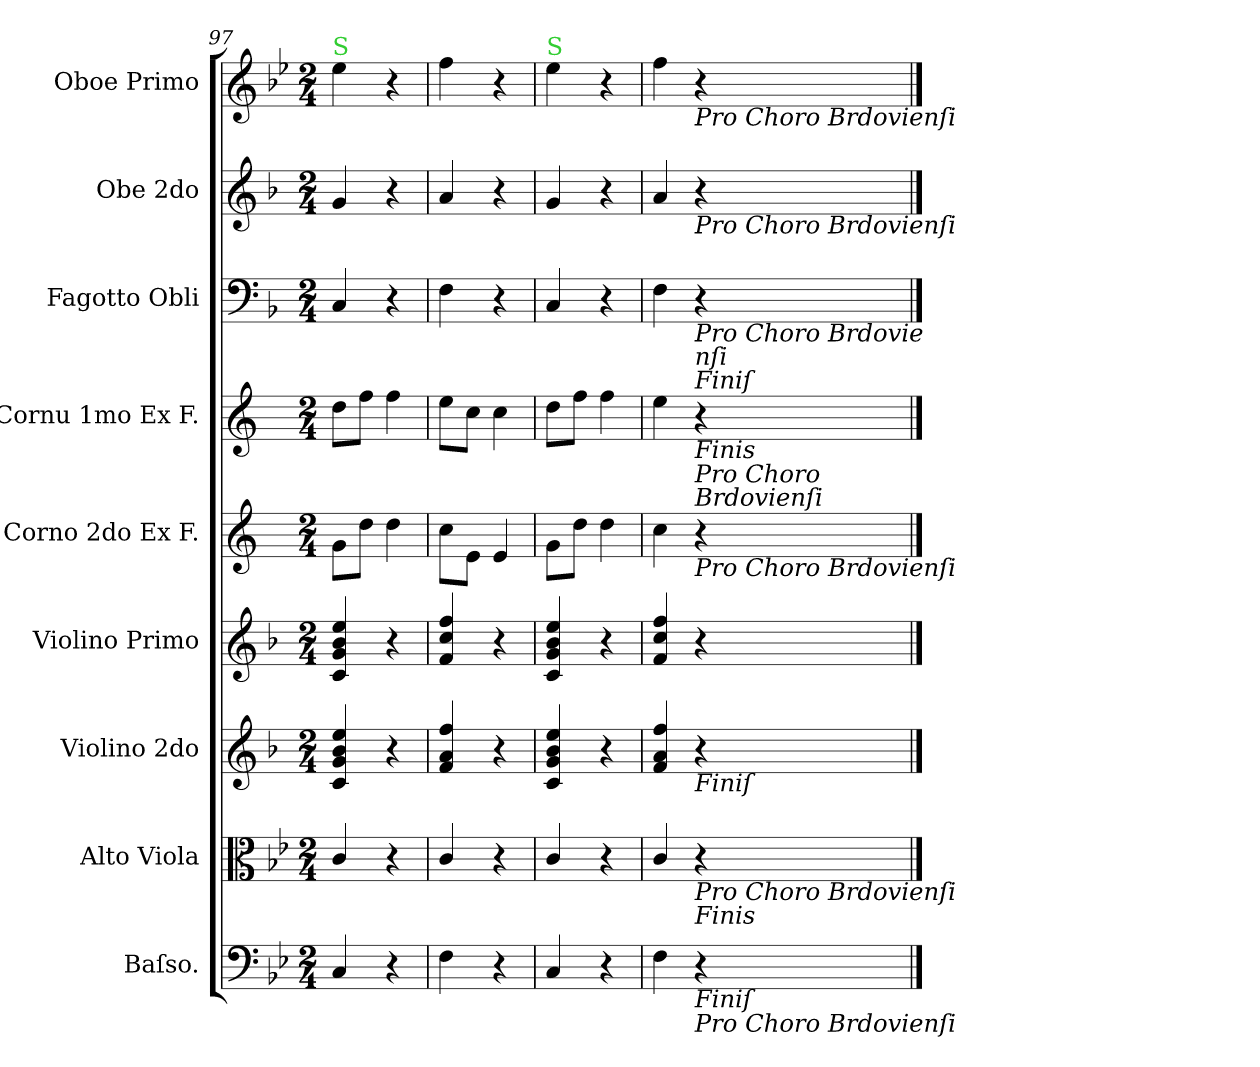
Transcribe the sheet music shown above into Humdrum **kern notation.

**kern	**kern	**kern	**kern	**kern	**kern	**kern	**kern	**kern
*part9	*part8	*part7	*part6	*part5	*part4	*part3	*part2	*part1
*staff9	*staff8	*staff7	*staff6	*staff5	*staff4	*staff3	*staff2	*staff1
*I"Baſso.	*I"Alto Viola	*I"Violino 2do	*I"Violino Primo	*I"Corno 2do Ex F.	*I"Cornu 1mo Ex F.	*I"Fagotto Obli	*I"Obe 2do	*I"Oboe Primo
*I'b	*I'a-vla	*I'vl 2	*I'vl 1	*	*	*I'fag	*I'ob 2	*I'ob 1
*clefF4	*clefC3	*clefG2	*clefG2	*clefG2	*clefG2	*clefF4	*clefG2	*clefG2
*	*	*	*	*ITrd4c7	*ITrd4c7	*	*	*
*k[b-e-]	*k[b-e-]	*k[b-]	*k[b-]	*k[b-]	*k[b-]	*k[b-]	*k[b-]	*k[b-e-]
*M2/4	*M2/4	*M2/4	*M2/4	*M2/4	*M2/4	*M2/4	*M2/4	*M2/4
=97	=97	=97	=97	=97	=97	=97	=97	=97
!	!	!	!	!	!	!	!	!LO:TX:a:color=limegreen:t=S
4C/	4c/	4c/ 4g/ 4b-/ 4ee/	4c/ 4g/ 4b-/ 4ee/	8c\L	8g\L	4C/	4g/	4ee-\
.	.	.	.	8g\J	8b-\J	.	.	.
4r	4r	4r	4r	4g\	4b-\	4r	4r	4r
=98	=98	=98	=98	=98	=98	=98	=98	=98
4F\	4c/	4f/ 4a/ 4ff/	4f/ 4cc/ 4ff/	8f\L	8a\L	4F\	4a/	4ff\
.	.	.	.	8A\J	8f\J	.	.	.
4r	4r	4r	4r	4A/	4f\	4r	4r	4r
=99	=99	=99	=99	=99	=99	=99	=99	=99
!	!	!	!	!	!	!	!	!LO:TX:a:color=limegreen:t=S
4C/	4c/	4c/ 4g/ 4b-/ 4ee/	4c/ 4g/ 4b-/ 4ee/	8c\L	8g\L	4C/	4g/	4ee-\
.	.	.	.	8g\J	8b-\J	.	.	.
4r	4r	4r	4r	4g\	4b-\	4r	4r	4r
=100	=100	=100	=100	=100	=100	=100	=100	=100
4F\	4c/	4f/ 4a/ 4ff/	4f/ 4cc/ 4ff/	4f\	4a\	4F\	4a/	4ff\
!	!	!	!	!	!	!	!	!LO:TX:b:i:t=Pro Choro Brdovienſi
!	!	!	!	!	!	!	!LO:TX:b:i:t=Pro Choro Brdovienſi	!
!	!	!	!	!	!	!LO:TX:b:i:t=Pro Choro Brdovie \nnſi	!	!
!	!	!	!	!	!	!LO:TX:b:i:t=Finiſ	!	!
!	!	!	!	!	!LO:TX:b:i:t=Finis	!	!	!
!	!	!	!	!	!LO:TX:b:i:t=Pro Choro \nBrdovienſi	!	!	!
!	!	!	!	!LO:TX:b:i:t=Pro Choro Brdovienſi	!	!	!	!
!	!	!LO:TX:b:i:t=Finiſ	!	!	!	!	!	!
!	!LO:TX:b:i:t=Pro Choro Brdovienſi	!	!	!	!	!	!	!
!	!LO:TX:b:i:t=Finis	!	!	!	!	!	!	!
!LO:TX:b:i:t=Finiſ	!	!	!	!	!	!	!	!
!LO:TX:b:i:t=Pro Choro Brdovienſi	!	!	!	!	!	!	!	!
4r	4r	4r	4r	4r	4r	4r	4r	4r
==	==	==	==	==	==	==	==	==
*-	*-	*-	*-	*-	*-	*-	*-	*-
